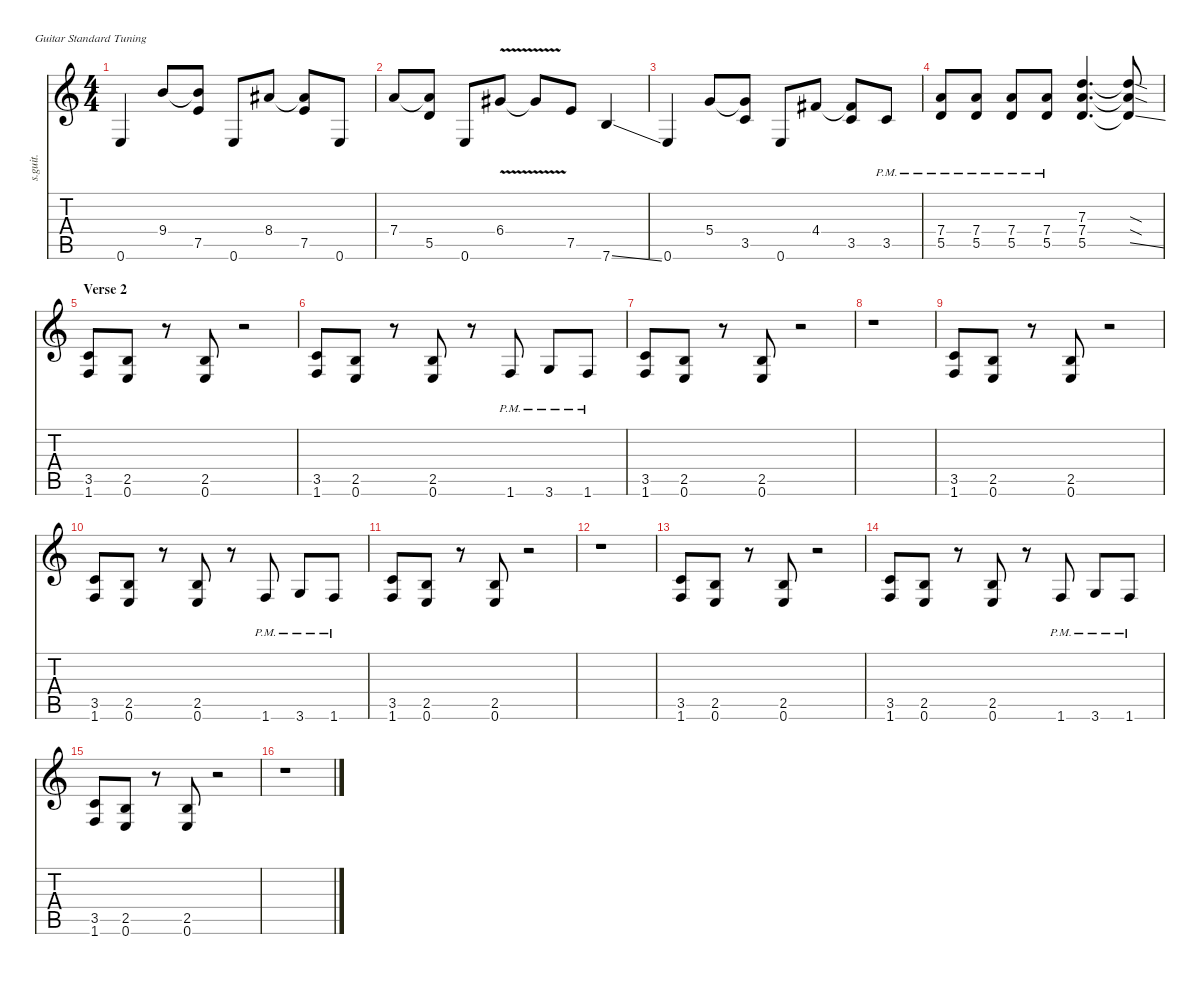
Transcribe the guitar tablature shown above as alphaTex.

\defaultSystemsLayout 4
\hideDynamics
\bracketExtendMode nobrackets
\track ("Dave Mustaine" "s.guit.") {instrument distortionguitar}
\staff {score tabs}
\tuning (E4 B3 G3 D3 A2 E2)
\ts (4 4)
\tempo (140 hide)
\clef g2
\ks c
0.6.4{lyrics (0 "") lyrics (1 "") lyrics (2 "") lyrics (3 "") lyrics (4 "") dy f} 9.4.8{lyrics (0 "") lyrics (1 "") lyrics (2 "") lyrics (3 "") lyrics (4 "")} (9.4{t} 7.5).8{lyrics (0 "") lyrics (1 "") lyrics (2 "") lyrics (3 "") lyrics (4 "")} 0.6.8{lyrics (0 "") lyrics (1 "") lyrics (2 "") lyrics (3 "") lyrics (4 "")} 8.4{acc #}.8{lyrics (0 "") lyrics (1 "") lyrics (2 "") lyrics (3 "") lyrics (4 "")} (8.4{t acc #} 7.5).8{lyrics (0 "") lyrics (1 "") lyrics (2 "") lyrics (3 "") lyrics (4 "")} 0.6.8{lyrics (0 "") lyrics (1 "") lyrics (2 "") lyrics (3 "") lyrics (4 "")} |
7.4.8{lyrics (0 "") lyrics (1 "") lyrics (2 "") lyrics (3 "") lyrics (4 "")} (7.4{t} 5.5).8{lyrics (0 "") lyrics (1 "") lyrics (2 "") lyrics (3 "") lyrics (4 "")} 0.6.8{lyrics (0 "") lyrics (1 "") lyrics (2 "") lyrics (3 "") lyrics (4 "")} 6.4{v acc #}.8{lyrics (0 "") lyrics (1 "") lyrics (2 "") lyrics (3 "") lyrics (4 "")} 6.4{t acc #}.8{lyrics (0 "") lyrics (1 "") lyrics (2 "") lyrics (3 "") lyrics (4 "")} 7.5.8{lyrics (0 "") lyrics (1 "") lyrics (2 "") lyrics (3 "") lyrics (4 "")} 7.6{ss}.4{lyrics (0 "") lyrics (1 "") lyrics (2 "") lyrics (3 "") lyrics (4 "")} |
0.6.4{lyrics (0 "") lyrics (1 "") lyrics (2 "") lyrics (3 "") lyrics (4 "")} 5.4.8{lyrics (0 "") lyrics (1 "") lyrics (2 "") lyrics (3 "") lyrics (4 "")} (5.4{t} 3.5).8{lyrics (0 "") lyrics (1 "") lyrics (2 "") lyrics (3 "") lyrics (4 "")} 0.6.8{lyrics (0 "") lyrics (1 "") lyrics (2 "") lyrics (3 "") lyrics (4 "")} 4.4{acc #}.8{lyrics (0 "") lyrics (1 "") lyrics (2 "") lyrics (3 "") lyrics (4 "")} (4.4{t acc #} 3.5).8{lyrics (0 "") lyrics (1 "") lyrics (2 "") lyrics (3 "") lyrics (4 "")} 3.5{pm}.8{lyrics (0 "") lyrics (1 "") lyrics (2 "") lyrics (3 "") lyrics (4 "")} |
(7.4{pm} 5.5{pm}).8{lyrics (0 "") lyrics (1 "") lyrics (2 "") lyrics (3 "") lyrics (4 "")} (7.4{pm} 5.5{pm}).8{lyrics (0 "") lyrics (1 "") lyrics (2 "") lyrics (3 "") lyrics (4 "")} (7.4{pm} 5.5{pm}).8{lyrics (0 "") lyrics (1 "") lyrics (2 "") lyrics (3 "") lyrics (4 "")} (7.4{pm} 5.5{pm}).8{lyrics (0 "") lyrics (1 "") lyrics (2 "") lyrics (3 "") lyrics (4 "")} (7.3 7.4 5.5).4{d lyrics (0 "") lyrics (1 "") lyrics (2 "") lyrics (3 "") lyrics (4 "")} (7.3{sod t} 7.4{sod t} 5.5{ss t}).8{lyrics (0 "") lyrics (1 "") lyrics (2 "") lyrics (3 "") lyrics (4 "")} |
\section ("" "Verse 2")
(3.5 1.6).8{lyrics (0 "") lyrics (1 "") lyrics (2 "") lyrics (3 "") lyrics (4 "")} (2.5 0.6).8{lyrics (0 "") lyrics (1 "") lyrics (2 "") lyrics (3 "") lyrics (4 "")} r.8 (2.5 0.6).8{lyrics (0 "") lyrics (1 "") lyrics (2 "") lyrics (3 "") lyrics (4 "")} r.2 |
(3.5 1.6).8{lyrics (0 "") lyrics (1 "") lyrics (2 "") lyrics (3 "") lyrics (4 "")} (2.5 0.6).8{lyrics (0 "") lyrics (1 "") lyrics (2 "") lyrics (3 "") lyrics (4 "")} r.8 (2.5 0.6).8{lyrics (0 "") lyrics (1 "") lyrics (2 "") lyrics (3 "") lyrics (4 "")} r.8 1.6{pm}.8{lyrics (0 "") lyrics (1 "") lyrics (2 "") lyrics (3 "") lyrics (4 "")} 3.6{pm}.8{lyrics (0 "") lyrics (1 "") lyrics (2 "") lyrics (3 "") lyrics (4 "")} 1.6{pm}.8{lyrics (0 "") lyrics (1 "") lyrics (2 "") lyrics (3 "") lyrics (4 "")} |
(3.5 1.6).8{lyrics (0 "") lyrics (1 "") lyrics (2 "") lyrics (3 "") lyrics (4 "")} (2.5 0.6).8{lyrics (0 "") lyrics (1 "") lyrics (2 "") lyrics (3 "") lyrics (4 "")} r.8 (2.5 0.6).8{lyrics (0 "") lyrics (1 "") lyrics (2 "") lyrics (3 "") lyrics (4 "")} r.2 |
r.1 |
(3.5 1.6).8{lyrics (0 "") lyrics (1 "") lyrics (2 "") lyrics (3 "") lyrics (4 "")} (2.5 0.6).8{lyrics (0 "") lyrics (1 "") lyrics (2 "") lyrics (3 "") lyrics (4 "")} r.8 (2.5 0.6).8{lyrics (0 "") lyrics (1 "") lyrics (2 "") lyrics (3 "") lyrics (4 "")} r.2 |
(3.5 1.6).8{lyrics (0 "") lyrics (1 "") lyrics (2 "") lyrics (3 "") lyrics (4 "")} (2.5 0.6).8{lyrics (0 "") lyrics (1 "") lyrics (2 "") lyrics (3 "") lyrics (4 "")} r.8 (2.5 0.6).8{lyrics (0 "") lyrics (1 "") lyrics (2 "") lyrics (3 "") lyrics (4 "")} r.8 1.6{pm}.8{lyrics (0 "") lyrics (1 "") lyrics (2 "") lyrics (3 "") lyrics (4 "")} 3.6{pm}.8{lyrics (0 "") lyrics (1 "") lyrics (2 "") lyrics (3 "") lyrics (4 "")} 1.6{pm}.8{lyrics (0 "") lyrics (1 "") lyrics (2 "") lyrics (3 "") lyrics (4 "")} |
(3.5 1.6).8{lyrics (0 "") lyrics (1 "") lyrics (2 "") lyrics (3 "") lyrics (4 "")} (2.5 0.6).8{lyrics (0 "") lyrics (1 "") lyrics (2 "") lyrics (3 "") lyrics (4 "")} r.8 (2.5 0.6).8{lyrics (0 "") lyrics (1 "") lyrics (2 "") lyrics (3 "") lyrics (4 "")} r.2 |
r.1 |
(3.5 1.6).8{lyrics (0 "") lyrics (1 "") lyrics (2 "") lyrics (3 "") lyrics (4 "")} (2.5 0.6).8{lyrics (0 "") lyrics (1 "") lyrics (2 "") lyrics (3 "") lyrics (4 "")} r.8 (2.5 0.6).8{lyrics (0 "") lyrics (1 "") lyrics (2 "") lyrics (3 "") lyrics (4 "")} r.2 |
(3.5 1.6).8{lyrics (0 "") lyrics (1 "") lyrics (2 "") lyrics (3 "") lyrics (4 "")} (2.5 0.6).8{lyrics (0 "") lyrics (1 "") lyrics (2 "") lyrics (3 "") lyrics (4 "")} r.8 (2.5 0.6).8{lyrics (0 "") lyrics (1 "") lyrics (2 "") lyrics (3 "") lyrics (4 "")} r.8 1.6{pm}.8{lyrics (0 "") lyrics (1 "") lyrics (2 "") lyrics (3 "") lyrics (4 "")} 3.6{pm}.8{lyrics (0 "") lyrics (1 "") lyrics (2 "") lyrics (3 "") lyrics (4 "")} 1.6{pm}.8{lyrics (0 "") lyrics (1 "") lyrics (2 "") lyrics (3 "") lyrics (4 "")} |
(3.5 1.6).8{lyrics (0 "") lyrics (1 "") lyrics (2 "") lyrics (3 "") lyrics (4 "")} (2.5 0.6).8{lyrics (0 "") lyrics (1 "") lyrics (2 "") lyrics (3 "") lyrics (4 "")} r.8 (2.5 0.6).8{lyrics (0 "") lyrics (1 "") lyrics (2 "") lyrics (3 "") lyrics (4 "")} r.2 |
r.1
